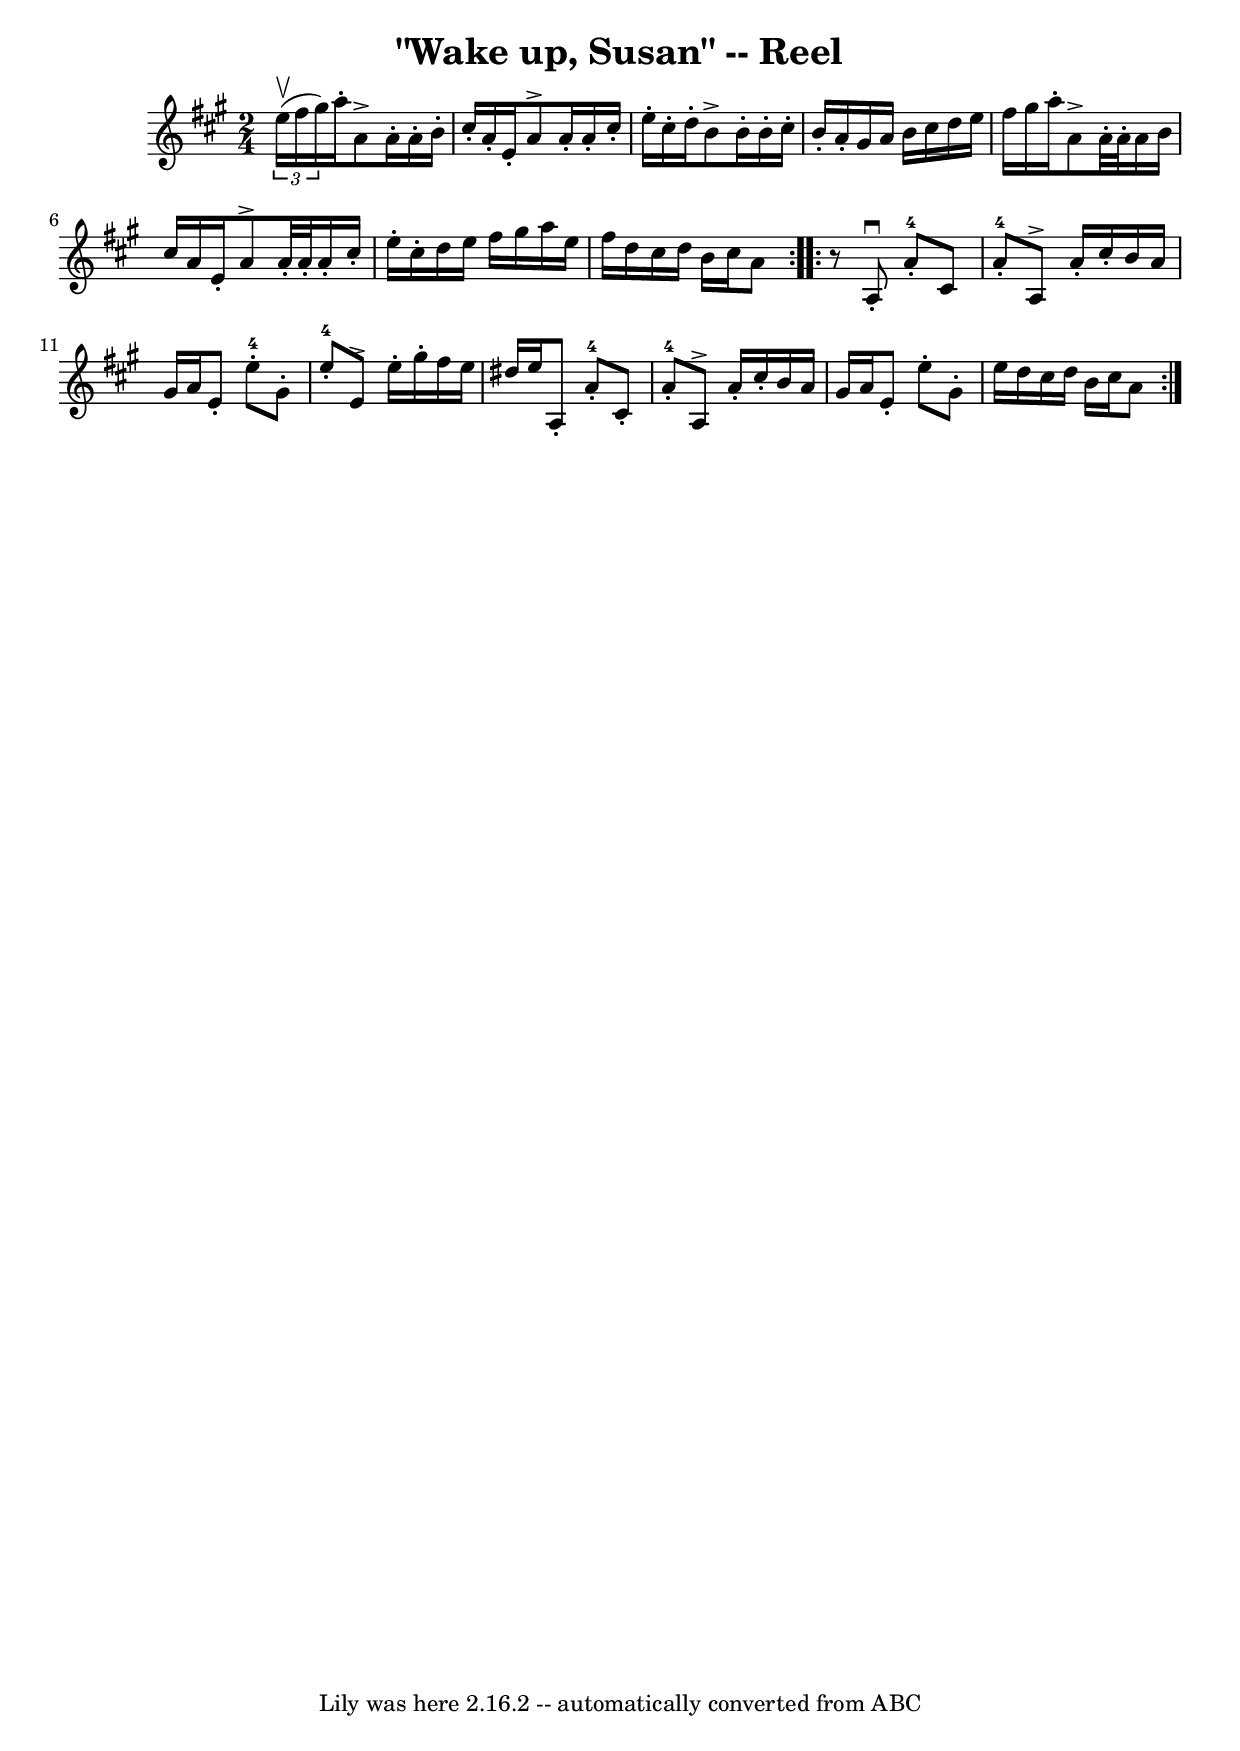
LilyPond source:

\version "2.16.2"
\include "Mammoth.ily"
\header {
  %% book = "Ryan's Mammoth Collection"
 crossRefNumber = "1"
 footnotes = "\\\\150"
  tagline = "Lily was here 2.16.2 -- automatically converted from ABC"
  title = "\"Wake up, Susan\" -- Reel"

}
voicedefault =  {



  \repeat volta 2 {

    \time 2/4 
    \key a \major
    \times 2/3 { e''16^\upbow(fs''16 gs''16  
		)  	       }  |
 a''16-. a'8^\accent a'16-. a'16-. b'16-. cs''16-. a'16-.    |
 e'16-. a'8^\accent a'16-. a'16-. cs''16-. e''16-. cs''16-.    |
 d''16-. b'8^\accent b'16-. b'16-. cs''16-. b'16-. a'16-.   |
 gs'16 a'16 b'16 cs''16 d''16 e''16 fs''16 gs''16     |
 a''16-. a'8^\accent a'32-. a'32-. a'16 b'16 cs''16 a'16     |
 e'16-. a'8^\accent a'32-. a'32-. a'16-. cs''16-. e''16-. cs''16-.    |
 d''16 e''16 fs''16 gs''16 a''16 e''16 fs''16 d''16     |
 cs''16 d''16 b'16    
 cs''16 a'8    
  } 
  \repeat volta 2 {     r8  |
 a8^\downbow-. a'8-4-. cs'8 a'8-4-.   |
 a8^\accent a'16-. cs''16-. b'16 a'16 gs'16 a'16     |
 e'8-. e''8-4-. gs'8-. e''8-4-.    |
 e'8^\accent e''16-. gs''16-. fs''16 e''16 ds''16 e''16       |
 a8-. a'8-4-. cs'8-. a'8-4-.   |
 a8^\accent a'16-. cs''16-. b'16 a'16 gs'16 a'16     |
 e'8-. e''8-. gs'8-. e''16 d''16    |
    
 cs''16 d''16 b'16 cs''16 a'8    
  }   

}

\score{
  <<

    \context Staff="default"
    {
      \voicedefault 
      
    }

  >>
  \layout {
    
  }
  \midi {
  }

}
